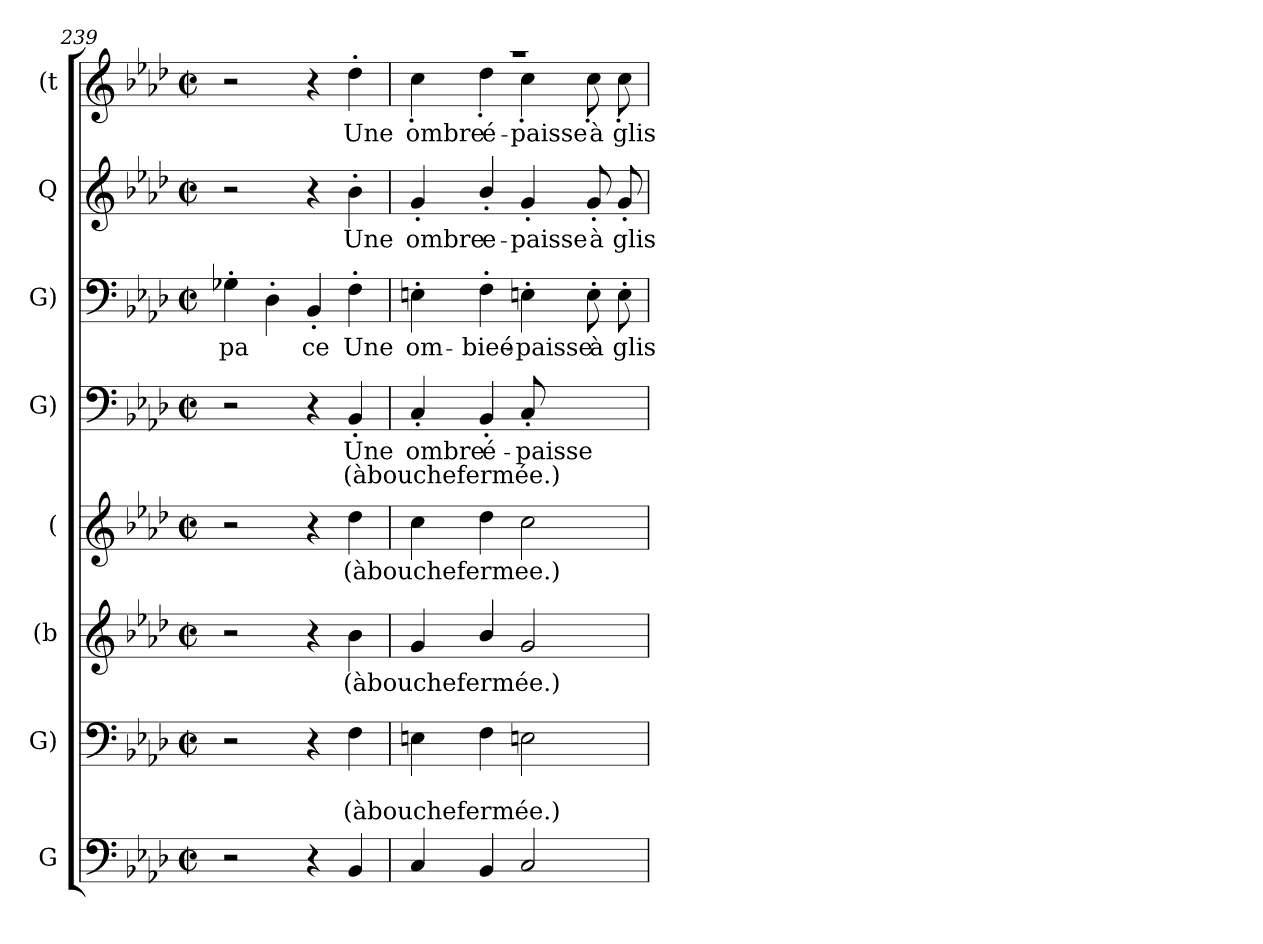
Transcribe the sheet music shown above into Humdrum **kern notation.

**kern	**kern	**text	**text	**kern	**text	**kern	**text	**kern	**text	**text	**kern	**text	**kern	**text	**kern	**text
*part8	*part7	*part7	*part7	*part6	*part6	*part5	*part5	*part4	*part4	*part4	*part3	*part3	*part2	*part2	*part1	*part1
*staff8	*staff7	*staff7	*staff7	*staff6	*staff6	*staff5	*staff5	*staff4	*staff4	*staff4	*staff3	*staff3	*staff2	*staff2	*staff1	*staff1
*I"G	*I"G)	*	*	*I"(b	*	*I"(	*	*I"G)	*	*	*I"G)	*	*I"Q	*	*I"(t	*
!!LO:PB:g=z
*clefF4	*clefF4	*	*	*clefG2	*	*clefG2	*	*clefF4	*	*	*clefF4	*	*clefG2	*	*clefG2	*
*k[b-e-a-d-]	*k[b-e-a-d-]	*	*	*k[b-e-a-d-]	*	*k[b-e-a-d-]	*	*k[b-e-a-d-]	*	*	*k[b-e-a-d-]	*	*k[b-e-a-d-]	*	*k[b-e-a-d-]	*
*M2/2	*M2/2	*	*	*M2/2	*	*M2/2	*	*M2/2	*	*	*M2/2	*	*M2/2	*	*M2/2	*
*met(c|)	*met(c|)	*	*	*met(c|)	*	*met(c|)	*	*met(c|)	*	*	*met(c|)	*	*met(c|)	*	*met(c|)	*
=239	=239	=239	=239	=239	=239	=239	=239	=239	=239	=239	=239	=239	=239	=239	=239	=239
2r	2r	.	.	2r	.	2r	.	2r	.	.	4G-X'>i\	pa	2r	.	2r	.
.	.	.	.	.	.	.	.	.	.	.	4D-'>i\	.	.	.	.	.
4r	4r	.	.	4r	.	4r	.	4r	.	.	4BB-'<i/	ce	4r	.	4r	.
4BB-i/	4Fi\	.	(àbouchefermée.)	4b-i\	(àbouchefermée.)	4dd-i\	(àbouchefermee.)	4BB-'<i/	Une	(àbouchefermée.)	4F'>i\	Une	4b-'>i\	Une	4dd-'>i\	Une
=240	=240	=240	=240	=240	=240	=240	=240	=240	=240	=240	=240	=240	=240	=240	=240	=240
*	*	*	*	*	*	*	*	*	*	*	*	*	*	*	*^	*
4Ci/	4Eni\	.	.	4gi/	.	4cci\	.	4C'<i/	ombre	.	4En'>i\	om-	4g'<i/	ombre	1r	4cc'>j\	ombre
4BB-i/	4Fi\	.	.	4b-i/	.	4dd-i\	.	4BB-'<i/	é-	.	4F'>i\	bieé-	4b-'<i/	e-	.	4dd-'>j\	é-
2Ci/	2Eni\	.	.	2gi/	.	2cci\	.	8C'<i/	paisse	.	4En'>i\	paisse	4g'<i/	paisse	.	4cc'>j\	paisse
.	.	.	.	.	.	.	.	4.ryy	.	.	.	.	.	.	.	.	.
.	.	.	.	.	.	.	.	.	.	.	8E'>i\	à	8g'<i/	à	.	8cc'>j\	à
.	.	.	.	.	.	.	.	.	.	.	8E'>i\	glis	8g'<i/	glis	.	8cc'>j\	glis
*	*	*	*	*	*	*	*	*	*	*	*	*	*	*	*v	*v	*
=	=	=	=	=	=	=	=	=	=	=	=	=	=	=	=	=
*-	*-	*-	*-	*-	*-	*-	*-	*-	*-	*-	*-	*-	*-	*-	*-	*-
